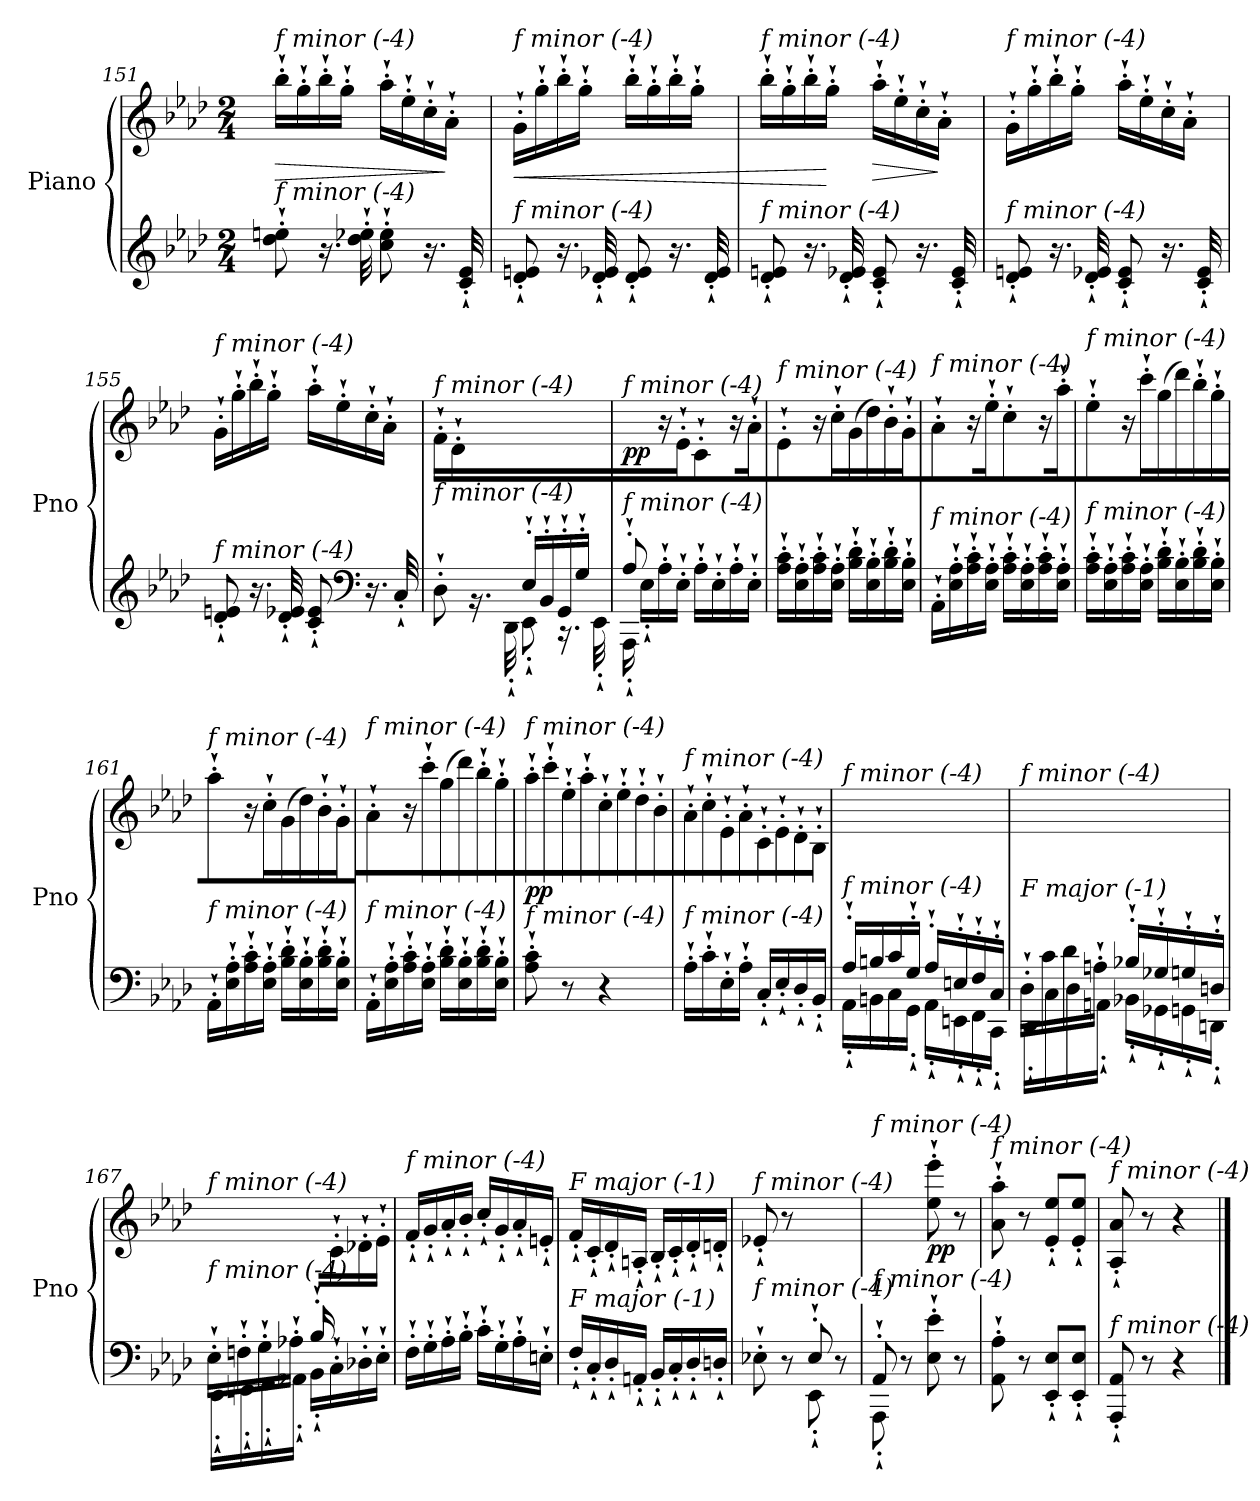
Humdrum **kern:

**kern	**kern	**dynam
*part1	*part1	*part1
*staff2	*staff1	*staff1/2
*I"Piano	*	*
*I'Pno	*	*
*clefG2	*clefG2	*
*k[b-e-a-d-]	*k[b-e-a-d-]	*
*M2/4	*M2/4	*
=151	=151	=151
!	!LO:TX:i:t=f minor (-4)	!
!LO:TX:i:t=f minor (-4)	!	!
!	!	!LO:HP:b
8dd-\`' 8eeni\`'	16bb-`'\LL	>
.	16gg`'\	.
16.r	16bb-`'\	.
.	16gg`'\JJ	.
32dd-\`' 32ee-i\`'	.	.
8cc\`' 8ee-\`'	16aa-`'\LL	.
.	16ee-`'\	.
16.r	16cc`'\	.
.	16a-`'\JJ	]
32c/`' 32e-/`'	.	.
!!LO:LB:g=z
=152	=152	=152
!	!LO:TX:i:t=f minor (-4)	!
!LO:TX:i:t=f minor (-4)	!	!
!	!	!LO:HP:b
8d-/`' 8eni/`'	16g`'\LL	<
.	16gg`'\	.
16.r	16bb-`'\	.
.	16gg`'\JJ	.
32d-/`' 32e-i/`'	.	.
8d-/`' 8e-i/`'	16bb-`'\LL	.
.	16gg`'\	.
16.r	16bb-`'\	.
.	16gg`'\JJ	.
32d-/`' 32e-i/`'	.	.
!!LO:LB:g=z
=153	=153	=153
!	!LO:TX:i:t=f minor (-4)	!
!LO:TX:i:t=f minor (-4)	!	!
8d-/`' 8eni/`'	16bb-`'\LL	.
.	16gg`'\	.
16.r	16bb-`'\	.
.	16gg`'\JJ	[
32d-/`' 32e-i/`'	.	.
!	!	!LO:HP:b
8c/`' 8e-/`'	16aa-`'\LL	>
.	16ee-`'\	.
16.r	16cc`'\	.
.	16a-`'\JJ	]
32c/`' 32e-/`'	.	.
=154	=154	=154
!	!LO:TX:i:t=f minor (-4)	!
!LO:TX:i:t=f minor (-4)	!	!
8d-/`' 8eni/`'	16g`'\LL	.
.	16gg`'\	.
16.r	16bb-`'\	.
.	16gg`'\JJ	.
32d-/`' 32e-i/`'	.	.
8c/`' 8e-/`'	16aa-`'\LL	.
.	16ee-`'\	.
16.r	16cc`'\	.
.	16a-`'\JJ	.
32c/`' 32e-/`'	.	.
=155	=155	=155
!	!LO:TX:i:t=f minor (-4)	!
!LO:TX:i:t=f minor (-4)	!	!
8d-/`' 8eni/`'	16g`'\LL	.
.	16gg`'\	.
16.r	16bb-`'\	.
.	16gg`'\JJ	.
32d-/`' 32e-i/`'	.	.
8c/`' 8e-/`'	16aa-`'\LL	.
.	16ee-`'\	.
*clefF4	*	*
16.r	16cc`'\	.
.	16a-`'\JJ	.
32C`'/	.	.
=156	=156	=156
*^	*	*
!	!	!LO:TX:i:t=f minor (-4)	!
!LO:TX:i:t=f minor (-4)	!	!	!
!	!	!	!LO:DY:b
8ryy	8D-`'\	16f`'/LL	other-dynamics
.	.	16d-`'/	.
16A-`'/	16.rBB	4.ryy	.
16F`'/JJ	.	.	.
.	32DD-`'\	.	.
16E-`'/LL	8EE-`'\	.	.
16BB-`'/	.	.	.
16GG`'/	16.rCC	.	.
16G`'/JJ	.	.	.
.	32EE-`'\	.	.
!!LO:PB:g=z
=157	=157	=157	=157
!	!	!LO:TX:i:t=f minor (-4)	!
!LO:TX:i:t=f minor (-4)	!	!	!
!	!	!	!LO:DY:b
8A-`'/	16AAA-`'\	8ryy	pp
.	16E-`'\LL	.	.
4.ryy	16A-`'\	16r	.
.	16E-`'\JJ	16e-`'/	.
.	16A-`'\LL	8c`'/	.
.	16E-`'\	.	.
.	16A-`'\	16r	.
.	16E-`'\JJ	16a-`'/	.
=158	=158	=158	=158
!	!	!LO:TX:i:t=f minor (-4)	!
!LO:TX:i:t=f minor (-4)	!	!	!
*v	*v	*	*
16A-\`' 16c\`'LL	8e-`'/	.
16E-\`' 16A-\`'	.	.
16A-\`' 16c\`'	16r	.
16E-\`' 16A-\`'JJ	16cc`'\	.
16B-\`' 16d-\`'LL	(16g/LL	.
16E-\`' 16B-\`'	16dd-/)	.
16B-\`' 16d-\`'	16b-`'/	.
16E-\`' 16B-\`'JJ	16g`'/JJ	.
=159	=159	=159
!	!LO:TX:i:t=f minor (-4)	!
!LO:TX:i:t=f minor (-4)	!	!
!	!	!LO:DY:b
16AA-`'\LL	8a-`'/	other-dynamics
16E-\`' 16A-\`'	.	.
16A-\`' 16c\`'	16r	.
16E-\`' 16A-\`'JJ	16ee-`'\	.
16A-\`' 16c\`'LL	8cc`'\	.
16E-\`' 16A-\`'	.	.
16A-\`' 16c\`'	16r	.
16E-\`' 16A-\`'JJ	16aa-`'\	.
=160	=160	=160
!	!LO:TX:i:t=f minor (-4)	!
!LO:TX:i:t=f minor (-4)	!	!
16A-\`' 16c\`'LL	8ee-`'\	.
16E-\`' 16A-\`'	.	.
16A-\`' 16c\`'	16r	.
16E-\`' 16A-\`'JJ	16ccc`'\	.
16B-\`' 16d-\`'LL	(16gg\LL	.
16E-\`' 16B-\`'	16ddd-\)	.
16B-\`' 16d-\`'	16bb-`'\	.
16E-\`' 16B-\`'JJ	16gg`'\JJ	.
=161	=161	=161
!	!LO:TX:i:t=f minor (-4)	!
!LO:TX:i:t=f minor (-4)	!	!
16AA-`'\LL	8aa-`'\	.
16E-\`' 16A-\`'	.	.
16A-\`' 16c\`'	16r	.
16E-\`' 16A-\`'JJ	16cc`'\	.
16B-\`' 16d-\`'LL	(16g\LL	.
16E-\`' 16B-\`'	16dd-\)	.
16B-\`' 16d-\`'	16b-`'\	.
16E-\`' 16B-\`'JJ	16g`'\JJ	.
!!LO:LB:g=z
=162	=162	=162
!	!LO:TX:i:t=f minor (-4)	!
!LO:TX:i:t=f minor (-4)	!	!
16AA-`'\LL	8a-`'/	.
16E-\`' 16A-\`'	.	.
16A-\`' 16c\`'	16r	.
16E-\`' 16A-\`'JJ	16ccc`'\	.
16B-\`' 16d-\`'LL	(16gg\LL	.
16E-\`' 16B-\`'	16ddd-\)	.
16B-\`' 16d-\`'	16bb-`'\	.
16E-\`' 16B-\`'JJ	16gg`'\JJ	.
=163	=163	=163
!	!LO:TX:i:t=f minor (-4)	!
!LO:TX:i:t=f minor (-4)	!	!
!	!	!LO:DY:b
8A-\`' 8c\`'	16aa-`'\LL	pp
.	16ccc`'\	.
8r	16ee-`'\	.
.	16aa-`'\JJ	.
4r	16cc`'\LL	.
.	16ee-`'\	.
.	16dd-`'\	.
.	16b-`'\JJ	.
=164	=164	=164
!	!LO:TX:i:t=f minor (-4)	!
!LO:TX:i:t=f minor (-4)	!	!
16A-`'\LL	16a-`'/LL	.
16c`'\	16cc`'/	.
16E-`'\	16e-`'/	.
16A-`'\JJ	16a-`'/JJ	.
16C`'/LL	16c`'/LL	.
16E-`'/	16e-`'/	.
16D-`'/	16d-`'/	.
16BB-`'/JJ	16B-`'/JJ	.
=165	=165	=165
*^	*	*
!	!	!LO:TX:i:t=f minor (-4)	!
!LO:TX:i:t=f minor (-4)	!	!	!
16A-`'/LL	16AA-`'\LL	2ryy	.
16Bn/	16BBn\	.	.
16c/	16C\	.	.
16G`'/JJ	16GG`'\JJ	.	.
16A-`'/LL	16AA-`'\LL	.	.
16En`'/	16EEn`'\	.	.
16F`'/	16FF`'\	.	.
16C`'/JJ	16CC`'\JJ	.	.
=166	=166	=166	=166
!	!	!LO:TX:i:t=f minor (-4)	!
!LO:TX:i:t=F major (-1)	!	!	!
16D-`'\LL	16DD-`'\LL	2ryy	.
16c\	16C\	.	.
16d-\	16D-\	.	.
16An`'\JJ	16AAn`'\JJ	.	.
16B-X`'/LL	16BB-X`'\LL	.	.
16G-X`'i/	16GG-X`'i\	.	.
16G`'/	16GG`'\	.	.
16Dn`'/JJ	16DDn`'\JJ	.	.
!!LO:LB:g=z
=167	=167	=167	=167
!	!	!LO:TX:i:t=f minor (-4)	!
!LO:TX:i:t=f minor (-4)	!	!	!
16E-`'\LL	16EE-`'\LL	4ryy	.
16Fn`'\	16FFn`'\	.	.
16G`'\	16GG`'\	.	.
16A-X`'\JJ	16AA-X`'\JJ	.	.
16B-`'/LL	16BB-`'\LL	16ryy	.
8.ryy	16C`'\	16c`'/	.
.	16D-X`'\	16d-X`'/	.
.	16E-`'\JJ	16e-`'/JJ	.
=168	=168	=168	=168
!	!	!LO:TX:i:t=f minor (-4)	!
!LO:TX:i:t=f minor (-4)	!	!	!
*v	*v	*	*
16F`'\LL	16f`'/LL	.
16G`'\	16g`'/	.
16A-`'\	16a-`'/	.
16B-`'\JJ	16b-`'/JJ	.
16c`'\LL	16cc`'/LL	.
16G`'\	16g`'/	.
16A-`'\	16a-`'/	.
16En`'\JJ	16en`'/JJ	.
=169	=169	=169
!	!LO:TX:i:t=F major (-1)	!
!LO:TX:i:t=F major (-1)	!	!
!	!	!LO:DY:b
16F`'/LL	16f`'/LL	other-dynamics
16C`'/	16c`'/	.
16D-`'/	16d-`'/	.
16AAn`'/JJ	16An`'/JJ	.
16BB-`'/LL	16B-`'/LL	.
16C`'/	16c`'/	.
16D-`'/	16d-`'/	.
16Dn`'/JJ	16dn`'/JJ	.
=170	=170	=170
*^	*	*
!	!	!LO:TX:i:t=f minor (-4)	!
!LO:TX:i:t=f minor (-4)	!	!	!
4ryy	8E-X`'\	8e-X`'/	.
.	8r	8r	.
8E-`'/	8EE-`'\	8ryy	.
8ryy	8r	8ryy	.
=171	=171	=171	=171
!	!	!LO:TX:i:t=f minor (-4)	!
!LO:TX:i:t=f minor (-4)	!	!	!
8AA-`'/	8AAA-`'\	8ryy	.
4.ryy	8r	8ryy	.
!	!	!	!LO:DY:b
.	8E-\`' 8e-\`'	8ee-\`' 8eee-\`'	pp
.	8r	8r	.
=172	=172	=172	=172
!	!	!LO:TX:i:t=f minor (-4)	!
!LO:TX:i:t=f minor (-4)	!	!	!
*v	*v	*	*
8AA-\`' 8A-\`'	8a-\`' 8aa-\`'	.
8r	8r	.
8EE-/`' 8E-/`'L	8e-/`' 8ee-/`'L	.
8EE-/`' 8E-/`'J	8e-/`' 8ee-/`'J	.
!!LO:LB:g=z
=173	=173	=173
!	!LO:TX:i:t=f minor (-4)	!
!LO:TX:i:t=f minor (-4)	!	!
8AAA-/`' 8AA-/`'	8A-/`' 8a-/`'	.
8r	8r	.
4r	4r	.
==	==	==
*-	*-	*-
